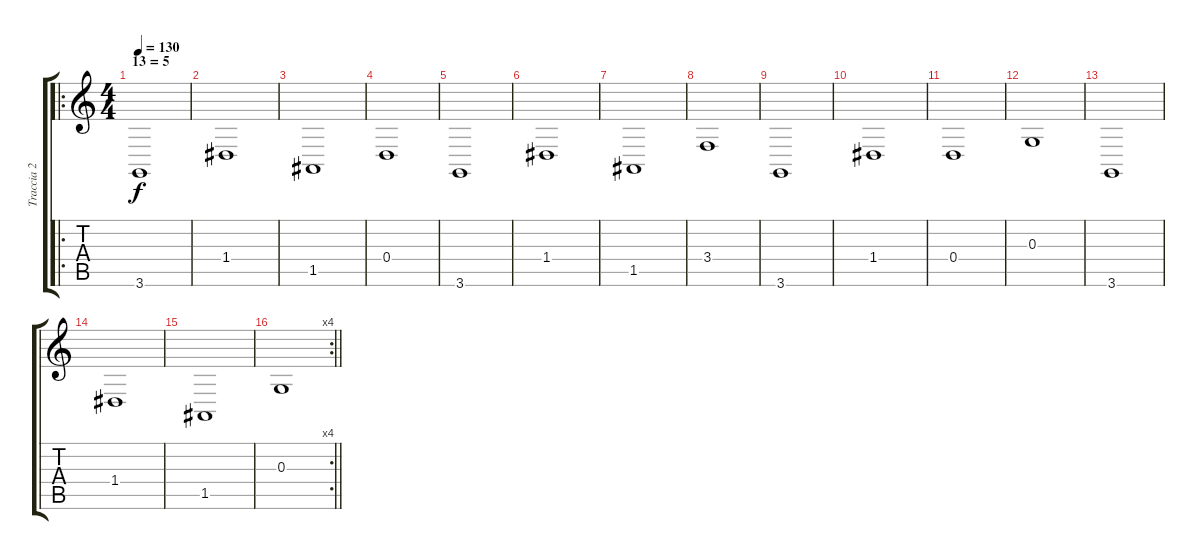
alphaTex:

\track ("Traccia 2" "Traccia 2") {instrument stringensemble1}
\staff {score tabs}
\tuning (E4 B3 G3 D3 A2 E2) {hide}
\ro
\ts (4 4)
\section ("" "13 = 5")
\tempo 130
\clef g2
\ks c
3.6.1{dy f} |
1.4.1 |
1.5.1 |
0.4.1 |
3.6.1 |
1.4.1 |
1.5.1 |
3.4.1 |
3.6.1 |
1.4.1 |
0.4.1 |
0.3.1 |
3.6.1 |
1.4.1 |
1.5.1 |
\rc 4
\barLineRight lightlight
0.3.1
